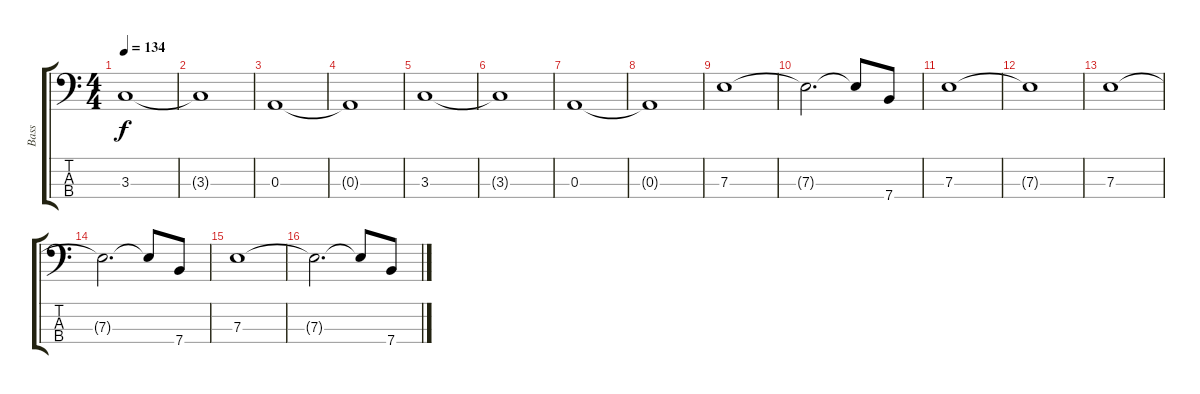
\track ("Bass" "Bass") {instrument electricbassfinger}
\staff {score tabs}
\tuning (G2 D2 A1 E1) {hide}
\ts (4 4)
\tempo 134
\clef f4
\ks c
3.3.1{dy f} |
3.3{t}.1 |
0.3.1 |
0.3{t}.1 |
3.3.1 |
3.3{t}.1 |
0.3.1 |
0.3{t}.1 |
7.3.1 |
7.3{t}.2{d} 7.3{t}.8 7.4.8 |
7.3.1 |
7.3{t}.1 |
7.3.1 |
7.3{t}.2{d} 7.3{t}.8 7.4.8 |
7.3.1 |
7.3{t}.2{d} 7.3{t}.8 7.4.8
